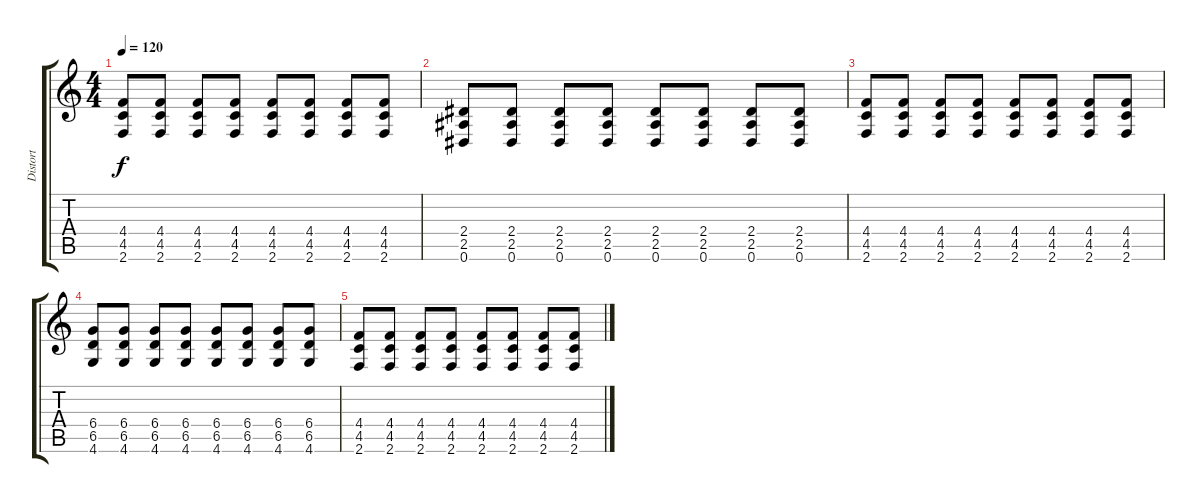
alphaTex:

\track ("Distort" "Distort") {instrument distortionguitar}
\staff {score tabs}
\tuning (Eb4 Bb3 Gb3 Db3 Ab2 Eb2) {hide}
\ts (4 4)
\tempo 120
\clef g2
\ks c
(4.4 4.5 2.6).8{dy f} (4.4 4.5 2.6).8 (4.4 4.5 2.6).8 (4.4 4.5 2.6).8 (4.4 4.5 2.6).8 (4.4 4.5 2.6).8 (4.4 4.5 2.6).8 (4.4 4.5 2.6).8 |
(2.4 2.5 0.6).8 (2.4 2.5 0.6).8 (2.4 2.5 0.6).8 (2.4 2.5 0.6).8 (2.4 2.5 0.6).8 (2.4 2.5 0.6).8 (2.4 2.5 0.6).8 (2.4 2.5 0.6).8 |
(4.4 4.5 2.6).8 (4.4 4.5 2.6).8 (4.4 4.5 2.6).8 (4.4 4.5 2.6).8 (4.4 4.5 2.6).8 (4.4 4.5 2.6).8 (4.4 4.5 2.6).8 (4.4 4.5 2.6).8 |
(6.4 6.5 4.6).8 (6.4 6.5 4.6).8 (6.4 6.5 4.6).8 (6.4 6.5 4.6).8 (6.4 6.5 4.6).8 (6.4 6.5 4.6).8 (6.4 6.5 4.6).8 (6.4 6.5 4.6).8 |
(4.4 4.5 2.6).8 (4.4 4.5 2.6).8 (4.4 4.5 2.6).8 (4.4 4.5 2.6).8 (4.4 4.5 2.6).8 (4.4 4.5 2.6).8 (4.4 4.5 2.6).8 (4.4 4.5 2.6).8
